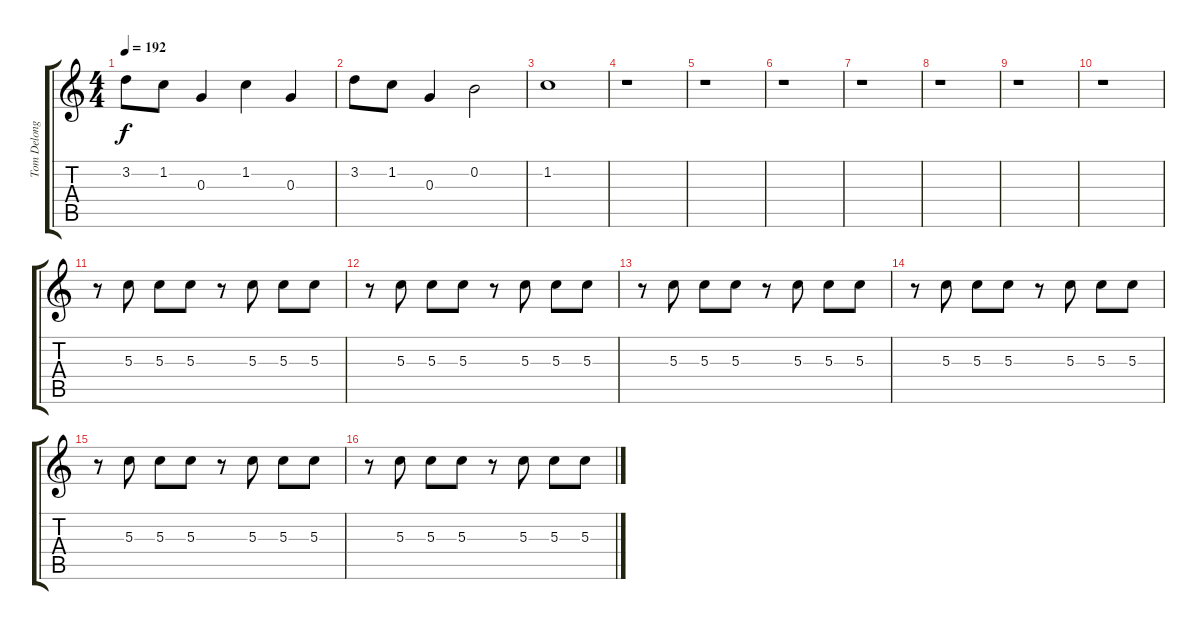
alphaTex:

\track ("Tom Delonge (Guitar)" "Tom Delong") {instrument overdrivenguitar}
\staff {score tabs}
\tuning (E4 B3 G3 D3 A2 E2) {hide}
\ts (4 4)
\tempo 192
\clef g2
\ks c
3.2.8{dy f} 1.2.8 0.3.4 1.2.4 0.3.4 |
3.2.8 1.2.8 0.3.4 0.2.2 |
1.2.1 |
r.1 |
r.1 |
r.1 |
r.1 |
r.1 |
r.1 |
r.1 |
r.8 5.3.8 5.3.8 5.3.8 r.8 5.3.8 5.3.8 5.3.8 |
r.8 5.3.8 5.3.8 5.3.8 r.8 5.3.8 5.3.8 5.3.8 |
r.8 5.3.8 5.3.8 5.3.8 r.8 5.3.8 5.3.8 5.3.8 |
r.8 5.3.8 5.3.8 5.3.8 r.8 5.3.8 5.3.8 5.3.8 |
r.8 5.3.8 5.3.8 5.3.8 r.8 5.3.8 5.3.8 5.3.8 |
r.8 5.3.8 5.3.8 5.3.8 r.8 5.3.8 5.3.8 5.3.8
